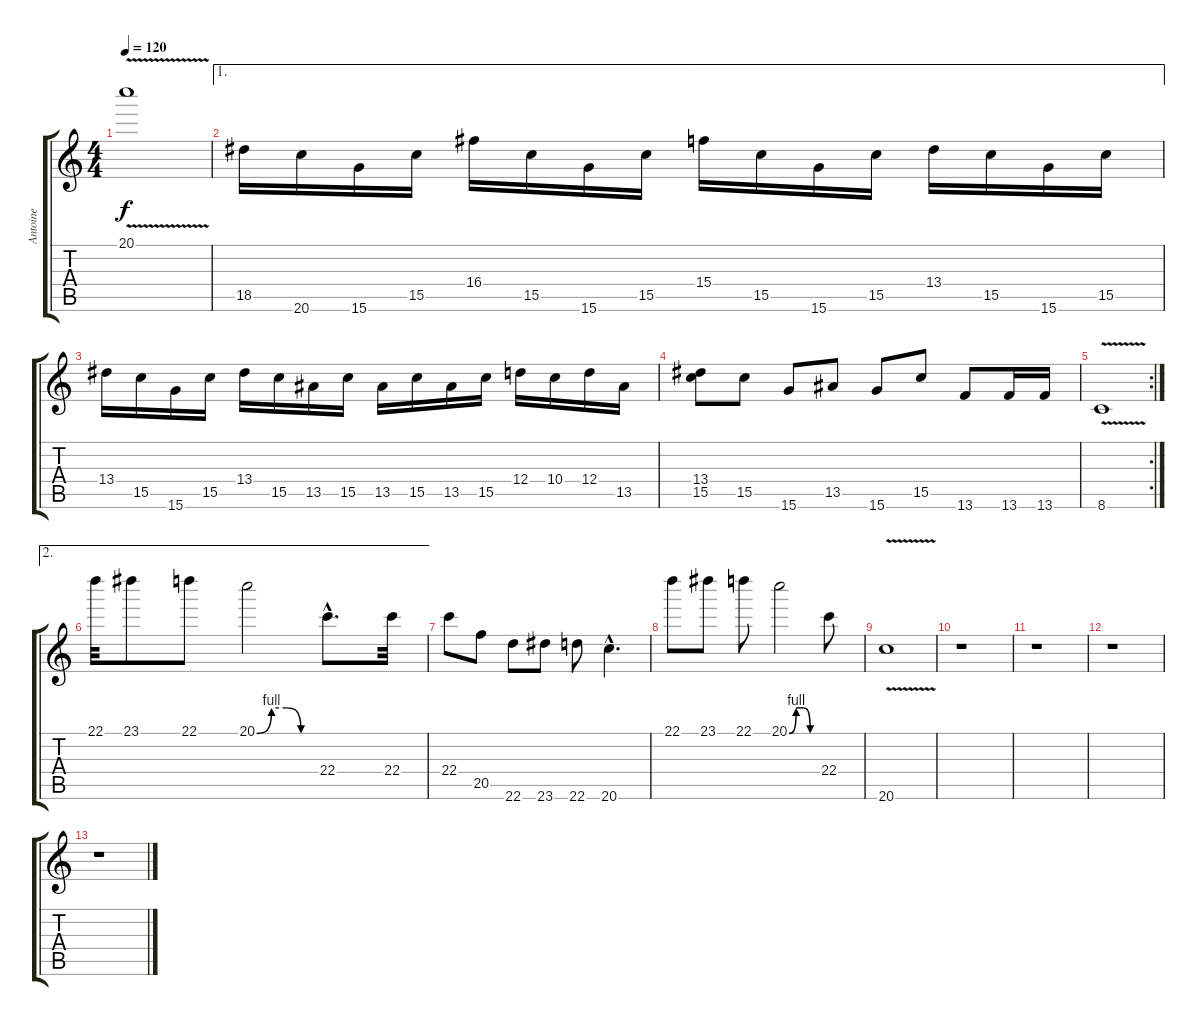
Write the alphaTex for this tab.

\track ("Antoine" "Antoine") {instrument distortionguitar}
\staff {score tabs}
\tuning (E4 B3 G3 D3 A2 E2) {hide}
\ts (4 4)
\tempo 120
\clef g2
\ks c
20.1{v}.1{dy f} |
\ae 1
18.5.16 20.6.16 15.6.16 15.5.16 16.4.16 15.5.16 15.6.16 15.5.16 15.4.16 15.5.16 15.6.16 15.5.16 13.4.16 15.5.16 15.6.16 15.5.16 |
13.4.16 15.5.16 15.6.16 15.5.16 13.4.16 15.5.16 13.5.16 15.5.16 13.5.16 15.5.16 13.5.16 15.5.16 12.4.16 10.4.16 12.4.16 13.5.16 |
(13.4 15.5).8 15.5.8 15.6.8 13.5.8 15.6.8 15.5.8 13.6.8 13.6.16 13.6.16 |
\rc 2
8.6{v}.1 |
\ae 2
22.1.32 23.1.8 22.1.8 20.1{be (custom 0 0 15 4 30 4 45 0 60 0)}.2 22.4{hac}.8{d} 22.4.32 |
22.4.8 20.5.8 22.6.8 23.6.8 22.6.8 20.6{hac}.4{d} |
22.1.8 23.1.8 22.1.8 20.1{be (custom 0 0 15 4 30 4 45 0 60 0)}.2 22.4.8 |
20.6{v}.1 |
r.1 |
r.1 |
r.1 |
r.1
